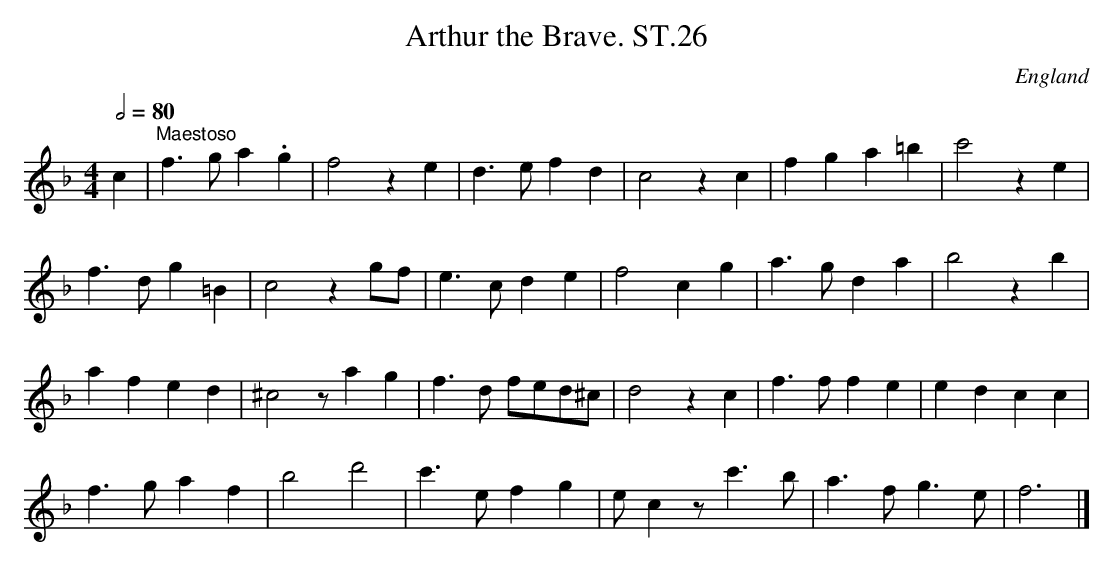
X:1
T:Arthur the Brave. ST.26
L:1/4
M:4/4
O:England
Q:1/2=80
K:F
c|"^Maestoso"f>ga.g|f2ze|d>efd|c2zc|fga=b|c'2ze|!
f>dg=B|c2zg/2f/2|e>cde|f2cg|a>gda|b2zb|!
afed|^c2z/2ag|f>d f/2e/2d/2^c/2|d2zc|f>ffe|edcc|!
f>gaf|b2d'2|c'>efg|e/2cz/2c'>b|a>fg>e|f3|]
